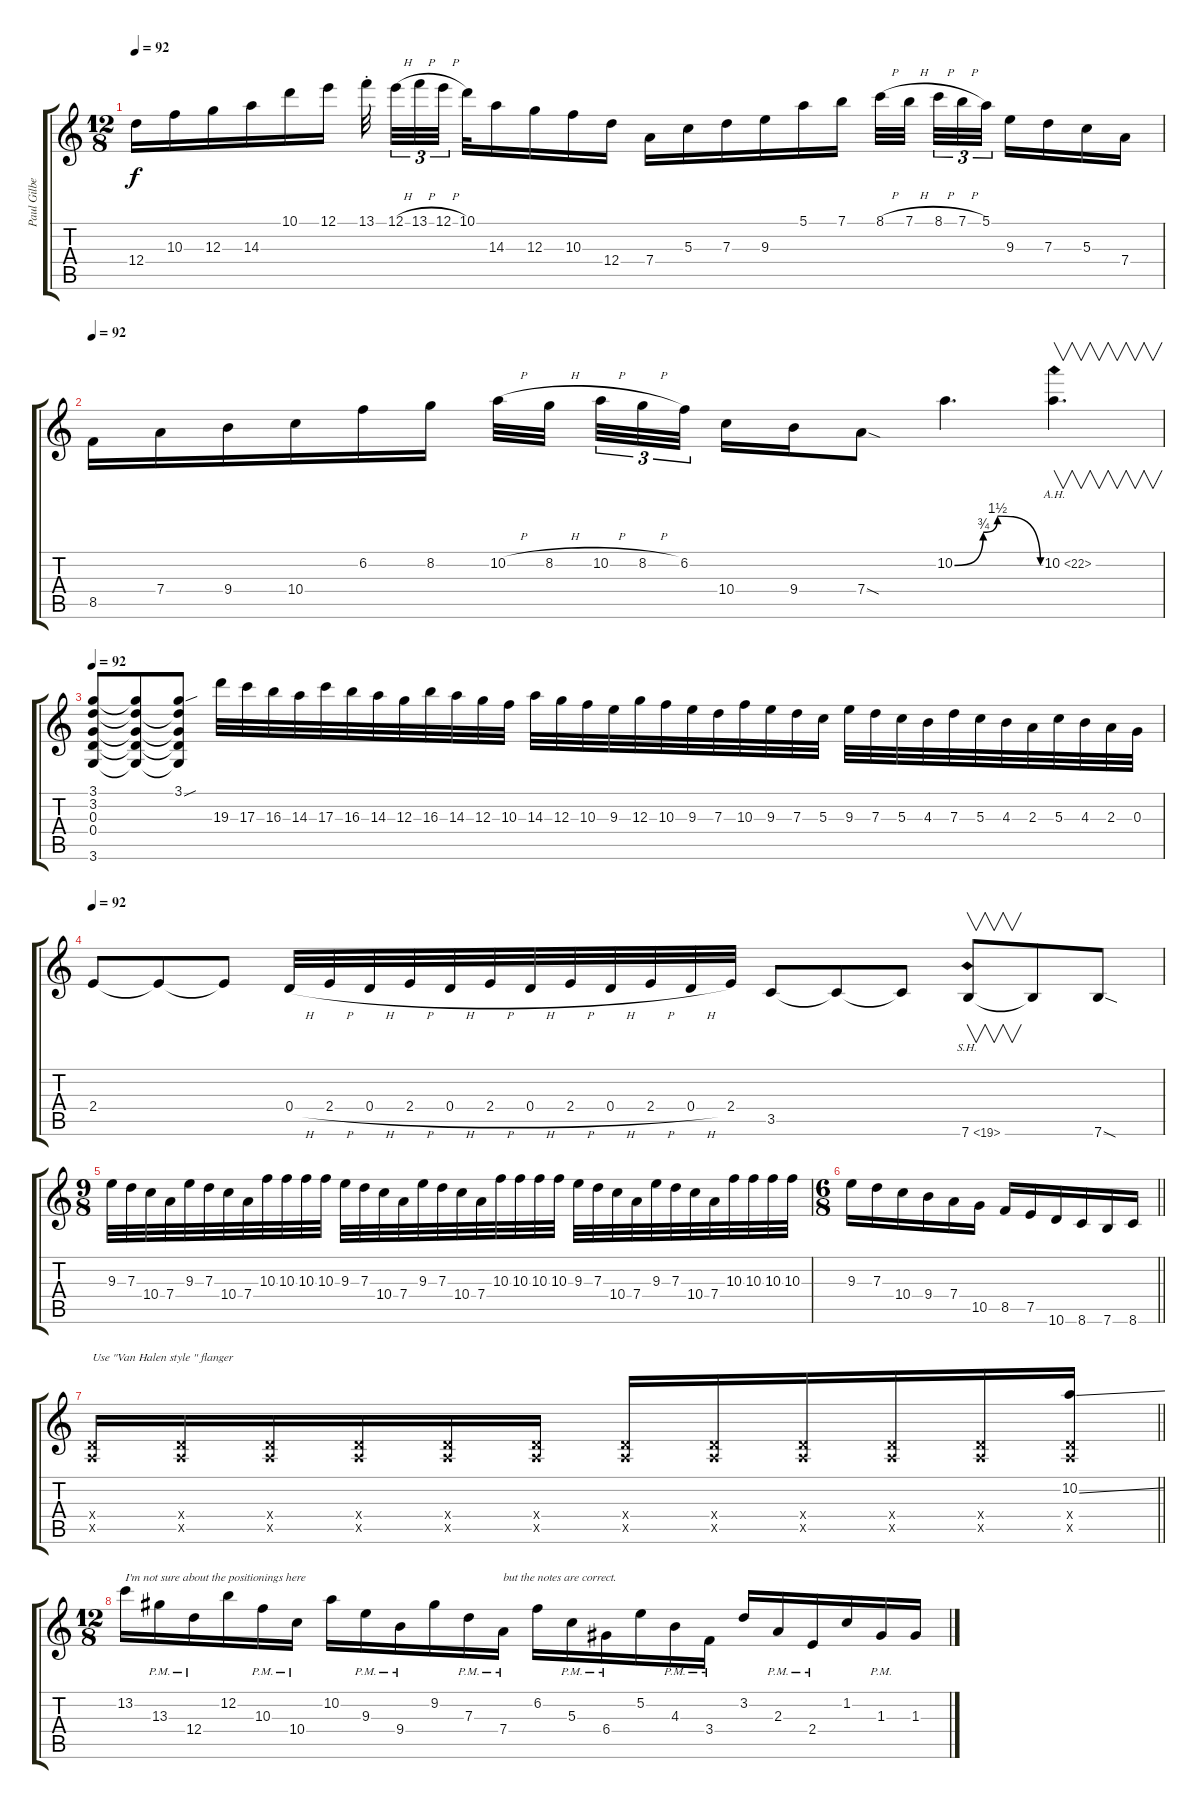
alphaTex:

\track ("Paul Gilbert" "Paul Gilbe") {instrument distortionguitar}
\staff {score tabs}
\tuning (E4 B3 G3 D3 A2 E2) {hide}
\ts (12 8)
\tempo 92
\clef g2
\ks c
12.4.16{dy f} 10.3.16 12.3.16 14.3.16 10.1.16 12.1.16 13.1{st}.32{beam splitsecondary} 12.1{h}.32{tu (3 2)} 13.1{h}.32{tu (3 2)} 12.1{h}.32{tu (3 2) beam splitsecondary} 10.1.32 14.3.16 12.3.16 10.3.16 12.4.16 7.4.16 5.3.16 7.3.16 9.3.16 5.1.16 7.1.16 8.1{h}.32 7.1{h}.32{beam splitsecondary} 8.1{h}.32{tu (3 2)} 7.1{h}.32{tu (3 2)} 5.1.32{tu (3 2) beam splitsecondary} 9.3.16 7.3.16 5.3.16 7.4.16 |
\tempo 92
8.5.16 7.4.16 9.4.16 10.4.16 6.2.16 8.2.16 10.2{h}.32 8.2{h}.32{beam splitsecondary} 10.2{h}.32{tu (3 2)} 8.2{h}.32{tu (3 2)} 6.2.32{tu (3 2) beam splitsecondary} 10.4.16 9.4.16 7.4{sod}.8 10.2{be (custom 0 0 20 3 30 6 60 0)}.4{d} 10.2{ah 12}.4{v d} |
\tempo 92
(3.1 3.2 0.3 0.4 3.6).8 (3.1{t} 3.2{t} 0.3{t} 0.4{t} 3.6{t}).8 (3.1{sou} 3.2{t} 0.3{t} 0.4{t} 3.6{t}).8 19.3.32 17.3.32 16.3.32 14.3.32 17.3.32 16.3.32 14.3.32 12.3.32 16.3.32 14.3.32 12.3.32 10.3.32 14.3.32 12.3.32 10.3.32 9.3.32 12.3.32 10.3.32 9.3.32 7.3.32 10.3.32 9.3.32 7.3.32 5.3.32 9.3.32 7.3.32 5.3.32 4.3.32 7.3.32 5.3.32 4.3.32 2.3.32 5.3.32 4.3.32 2.3.32 0.3.32 |
\tempo 92
2.4.8 2.4{t}.8 2.4{t}.8 0.4{h}.32 2.4{h}.32 0.4{h}.32 2.4{h}.32 0.4{h}.32 2.4{h}.32 0.4{h}.32 2.4{h}.32 0.4{h}.32 2.4{h}.32 0.4{h}.32 2.4.32 3.5.8 3.5{t}.8 3.5{t}.8 7.6{sh 12}.8{v} 7.6{t}.8 7.6{sod}.8 |
\ts (9 8)
9.3.32 7.3.32 10.4.32 7.4.32 9.3.32 7.3.32 10.4.32 7.4.32 10.3.32 10.3.32 10.3.32 10.3.32 9.3.32 7.3.32 10.4.32 7.4.32 9.3.32 7.3.32 10.4.32 7.4.32 10.3.32 10.3.32 10.3.32 10.3.32 9.3.32 7.3.32 10.4.32 7.4.32 9.3.32 7.3.32 10.4.32 7.4.32 10.3.32 10.3.32 10.3.32 10.3.32 |
\ts (6 8)
\barLineRight lightlight
9.3.16 7.3.16 10.4.16 9.4.16 7.4.16 10.5.16 8.5.16 7.5.16 10.6.16 8.6.16 7.6.16 8.6.16 |
\barLineRight lightlight
(0.4{x} 0.5{x}).16{txt "Use \"Van Halen style \" flanger"} (0.4{x} 0.5{x}).16 (0.4{x} 0.5{x}).16 (0.4{x} 0.5{x}).16 (0.4{x} 0.5{x}).16 (0.4{x} 0.5{x}).16 (0.4{x} 0.5{x}).16 (0.4{x} 0.5{x}).16 (0.4{x} 0.5{x}).16 (0.4{x} 0.5{x}).16 (0.4{x} 0.5{x}).16 (10.2{ss} 0.4{x} 0.5{x}).16 |
\ts (12 8)
13.2.16{txt "I'm not sure about the positionings here"} 13.3{pm}.16 12.4{pm}.16 12.2.16 10.3{pm}.16 10.4{pm}.16 10.2.16 9.3{pm}.16 9.4{pm}.16 9.2.16 7.3{pm}.16 7.4{pm}.16{txt "but the notes are correct."} 6.2.16 5.3{pm}.16 6.4{pm}.16 5.2.16 4.3{pm}.16 3.4{pm}.16 3.2.16 2.3{pm}.16 2.4{pm}.16 1.2.16 1.3{pm}.16 1.3.16
